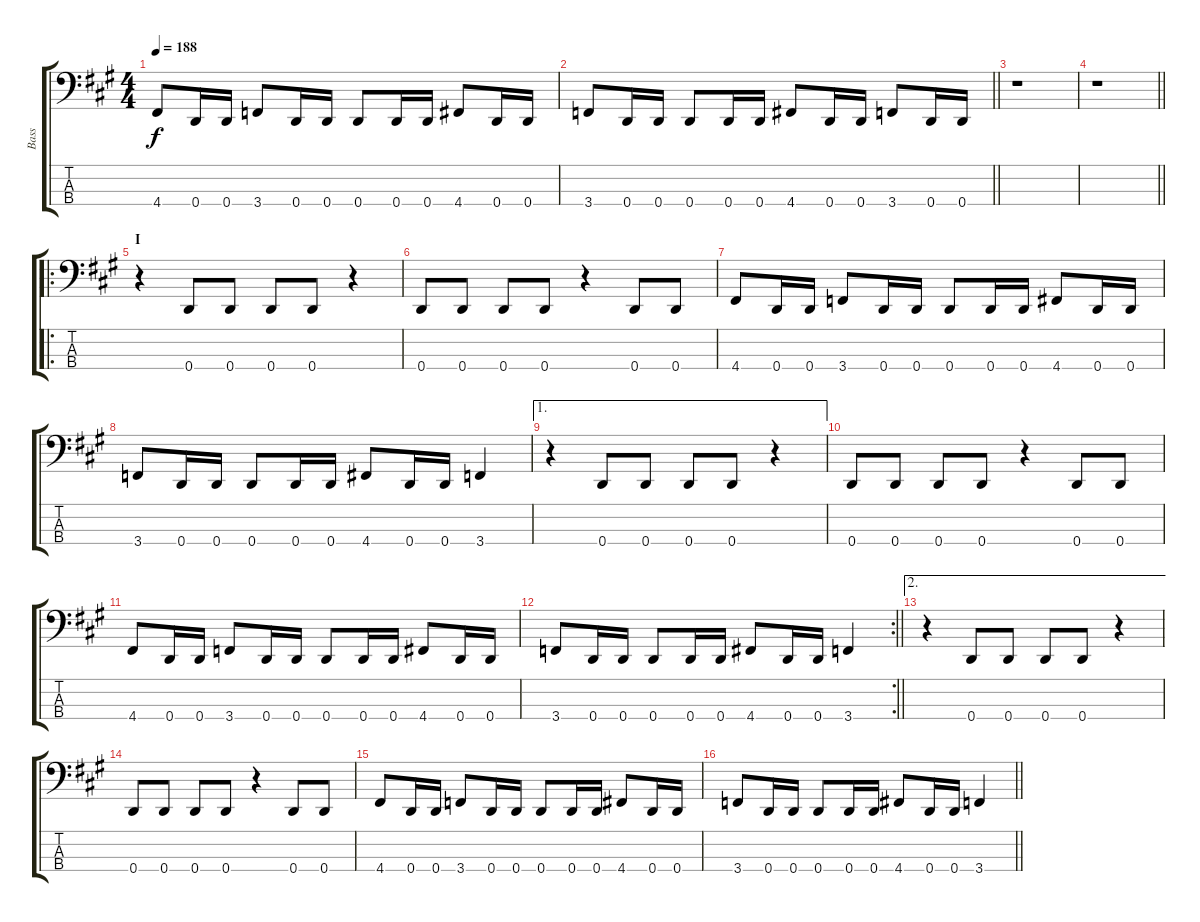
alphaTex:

\track ("Bass" "Bass") {instrument electricbasspick}
\staff {score tabs}
\tuning (G2 D2 A1 D1) {hide}
\ts (4 4)
\tempo 188
\clef f4
\ks f#minor
4.4.8{dy f} 0.4.16 0.4.16 3.4.8 0.4.16 0.4.16 0.4.8 0.4.16 0.4.16 4.4.8 0.4.16 0.4.16 |
\barLineRight lightlight
3.4.8 0.4.16 0.4.16 0.4.8 0.4.16 0.4.16 4.4.8 0.4.16 0.4.16 3.4.8 0.4.16 0.4.16 |
\section ("" "")
r.1 |
\barLineRight lightlight
r.1 |
\ro
\section ("" "I")
r.4 0.4.8 0.4.8 0.4.8 0.4.8 r.4 |
0.4.8 0.4.8 0.4.8 0.4.8 r.4 0.4.8 0.4.8 |
4.4.8 0.4.16 0.4.16 3.4.8 0.4.16 0.4.16 0.4.8 0.4.16 0.4.16 4.4.8 0.4.16 0.4.16 |
3.4.8 0.4.16 0.4.16 0.4.8 0.4.16 0.4.16 4.4.8 0.4.16 0.4.16 3.4.4 |
\ae 1
r.4 0.4.8 0.4.8 0.4.8 0.4.8 r.4 |
0.4.8 0.4.8 0.4.8 0.4.8 r.4 0.4.8 0.4.8 |
4.4.8 0.4.16 0.4.16 3.4.8 0.4.16 0.4.16 0.4.8 0.4.16 0.4.16 4.4.8 0.4.16 0.4.16 |
\rc 2
\barLineRight lightlight
3.4.8 0.4.16 0.4.16 0.4.8 0.4.16 0.4.16 4.4.8 0.4.16 0.4.16 3.4.4 |
\ae 2
r.4 0.4.8 0.4.8 0.4.8 0.4.8 r.4 |
0.4.8 0.4.8 0.4.8 0.4.8 r.4 0.4.8 0.4.8 |
4.4.8 0.4.16 0.4.16 3.4.8 0.4.16 0.4.16 0.4.8 0.4.16 0.4.16 4.4.8 0.4.16 0.4.16 |
\barLineRight lightlight
3.4.8 0.4.16 0.4.16 0.4.8 0.4.16 0.4.16 4.4.8 0.4.16 0.4.16 3.4.4
